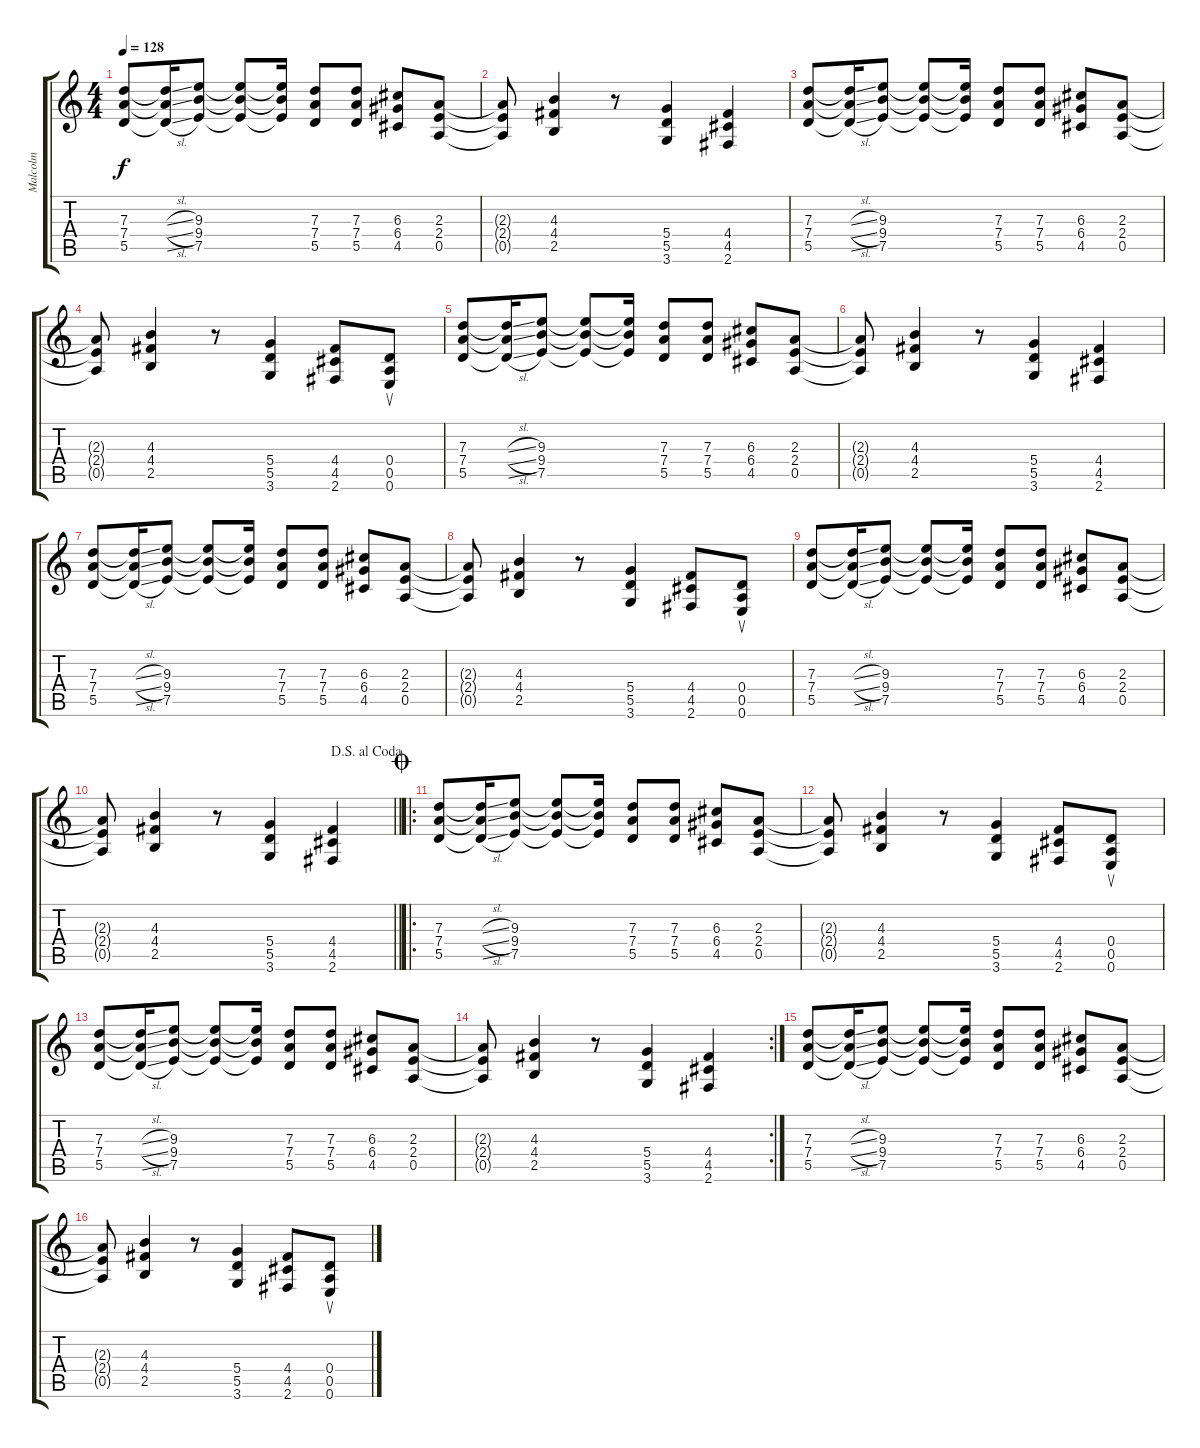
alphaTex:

\track ("Malcolm" "Malcolm") {instrument distortionguitar}
\staff {score tabs}
\tuning (E4 B3 G3 D3 A2 E2) {hide}
\ts (4 4)
\tempo 128
\clef g2
\ks c
(7.3 7.4 5.5).8{dy f} (7.3{sl t} 7.4{sl t} 5.5{sl t}).16 (9.3 9.4 7.5).8 (9.3{t} 9.4{t} 7.5{t}).8 (9.3{t} 9.4{t} 7.5{t}).16 (7.3 7.4 5.5).8 (7.3 7.4 5.5).8 (6.3 6.4 4.5).8 (2.3 2.4 0.5).8 |
(2.3{t} 2.4{t} 0.5{t}).8 (4.3 4.4 2.5).4 r.8 (5.4 5.5 3.6).4 (4.4 4.5 2.6).4 |
(7.3 7.4 5.5).8 (7.3{sl t} 7.4{sl t} 5.5{sl t}).16 (9.3 9.4 7.5).8 (9.3{t} 9.4{t} 7.5{t}).8 (9.3{t} 9.4{t} 7.5{t}).16 (7.3 7.4 5.5).8 (7.3 7.4 5.5).8 (6.3 6.4 4.5).8 (2.3 2.4 0.5).8 |
(2.3{t} 2.4{t} 0.5{t}).8 (4.3 4.4 2.5).4 r.8 (5.4 5.5 3.6).4 (4.4 4.5 2.6).8 (0.4 0.5 0.6).8{su} |
(7.3 7.4 5.5).8 (7.3{sl t} 7.4{sl t} 5.5{sl t}).16 (9.3 9.4 7.5).8 (9.3{t} 9.4{t} 7.5{t}).8 (9.3{t} 9.4{t} 7.5{t}).16 (7.3 7.4 5.5).8 (7.3 7.4 5.5).8 (6.3 6.4 4.5).8 (2.3 2.4 0.5).8 |
(2.3{t} 2.4{t} 0.5{t}).8 (4.3 4.4 2.5).4 r.8 (5.4 5.5 3.6).4 (4.4 4.5 2.6).4 |
(7.3 7.4 5.5).8 (7.3{sl t} 7.4{sl t} 5.5{sl t}).16 (9.3 9.4 7.5).8 (9.3{t} 9.4{t} 7.5{t}).8 (9.3{t} 9.4{t} 7.5{t}).16 (7.3 7.4 5.5).8 (7.3 7.4 5.5).8 (6.3 6.4 4.5).8 (2.3 2.4 0.5).8 |
(2.3{t} 2.4{t} 0.5{t}).8 (4.3 4.4 2.5).4 r.8 (5.4 5.5 3.6).4 (4.4 4.5 2.6).8 (0.4 0.5 0.6).8{su} |
(7.3 7.4 5.5).8 (7.3{sl t} 7.4{sl t} 5.5{sl t}).16 (9.3 9.4 7.5).8 (9.3{t} 9.4{t} 7.5{t}).8 (9.3{t} 9.4{t} 7.5{t}).16 (7.3 7.4 5.5).8 (7.3 7.4 5.5).8 (6.3 6.4 4.5).8 (2.3 2.4 0.5).8 |
\jump dalsegnoalcoda
\barLineRight lightlight
(2.3{t} 2.4{t} 0.5{t}).8 (4.3 4.4 2.5).4 r.8 (5.4 5.5 3.6).4 (4.4 4.5 2.6).4 |
\ro
\jump coda
(7.3 7.4 5.5).8 (7.3{sl t} 7.4{sl t} 5.5{sl t}).16 (9.3 9.4 7.5).8 (9.3{t} 9.4{t} 7.5{t}).8 (9.3{t} 9.4{t} 7.5{t}).16 (7.3 7.4 5.5).8 (7.3 7.4 5.5).8 (6.3 6.4 4.5).8 (2.3 2.4 0.5).8 |
(2.3{t} 2.4{t} 0.5{t}).8 (4.3 4.4 2.5).4 r.8 (5.4 5.5 3.6).4 (4.4 4.5 2.6).8 (0.4 0.5 0.6).8{su} |
(7.3 7.4 5.5).8 (7.3{sl t} 7.4{sl t} 5.5{sl t}).16 (9.3 9.4 7.5).8 (9.3{t} 9.4{t} 7.5{t}).8 (9.3{t} 9.4{t} 7.5{t}).16 (7.3 7.4 5.5).8 (7.3 7.4 5.5).8 (6.3 6.4 4.5).8 (2.3 2.4 0.5).8 |
\rc 2
(2.3{t} 2.4{t} 0.5{t}).8 (4.3 4.4 2.5).4 r.8 (5.4 5.5 3.6).4 (4.4 4.5 2.6).4 |
(7.3 7.4 5.5).8 (7.3{sl t} 7.4{sl t} 5.5{sl t}).16 (9.3 9.4 7.5).8 (9.3{t} 9.4{t} 7.5{t}).8 (9.3{t} 9.4{t} 7.5{t}).16 (7.3 7.4 5.5).8 (7.3 7.4 5.5).8 (6.3 6.4 4.5).8 (2.3 2.4 0.5).8 |
(2.3{t} 2.4{t} 0.5{t}).8 (4.3 4.4 2.5).4 r.8 (5.4 5.5 3.6).4 (4.4 4.5 2.6).8 (0.4 0.5 0.6).8{su}
